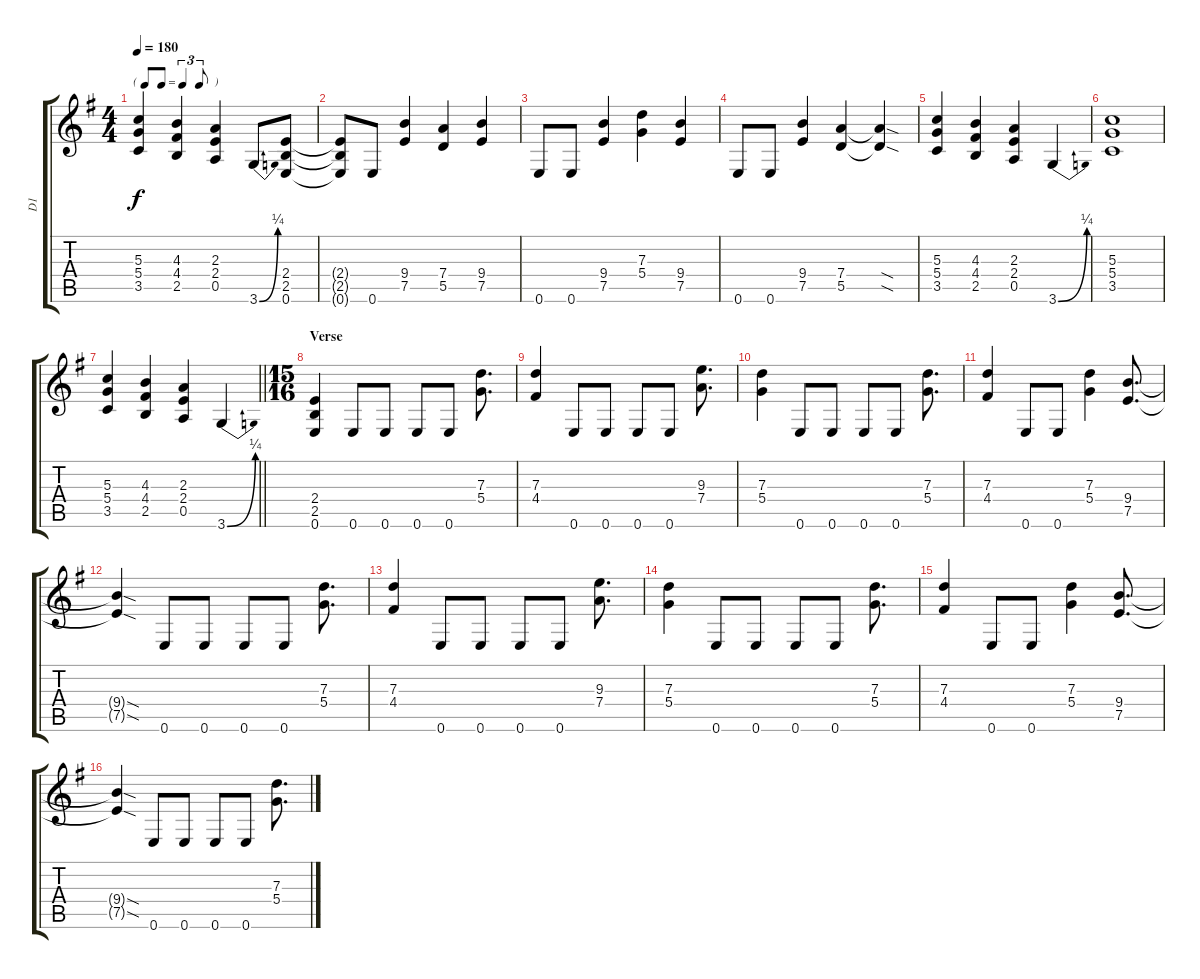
\track ("D1" "D1") {instrument distortionguitar}
\staff {score tabs}
\tuning (E4 B3 G3 D3 A2 E2) {hide}
\ts (4 4)
\tf triplet8th
\tempo 180
\clef g2
\ks g
(5.3 5.4 3.5).4{dy f} (4.3 4.4 2.5).4 (2.3 2.4 0.5).4 3.6{be (bend 0 0 60 1)}.8 (2.4 2.5 0.6).8 |
(2.4{t} 2.5{t} 0.6{t}).8 0.6.8 (9.4 7.5).4 (7.4 5.5).4 (9.4 7.5).4 |
0.6.8 0.6.8 (9.4 7.5).4 (7.3 5.4).4 (9.4 7.5).4 |
0.6.8 0.6.8 (9.4 7.5).4 (7.4 5.5).4 (7.4{sod t} 5.5{sod t}).4 |
(5.3 5.4 3.5).4 (4.3 4.4 2.5).4 (2.3 2.4 0.5).4 3.6{be (bend 0 0 60 1)}.4 |
(5.3 5.4 3.5).1 |
\barLineRight lightlight
(5.3 5.4 3.5).4 (4.3 4.4 2.5).4 (2.3 2.4 0.5).4 3.6{be (bend 0 0 60 1)}.4 |
\ts (15 16)
\section ("" "Verse")
(2.4 2.5 0.6).4 0.6.8 0.6.8 0.6.8 0.6.8 (7.3 5.4).8{d} |
(7.3 4.4).4 0.6.8 0.6.8 0.6.8 0.6.8 (9.3 7.4).8{d} |
(7.3 5.4).4 0.6.8 0.6.8 0.6.8 0.6.8 (7.3 5.4).8{d} |
(7.3 4.4).4 0.6.8 0.6.8 (7.3 5.4).4 (9.4 7.5).8{d} |
(9.4{sod t} 7.5{sod t}).4 0.6.8 0.6.8 0.6.8 0.6.8 (7.3 5.4).8{d} |
(7.3 4.4).4 0.6.8 0.6.8 0.6.8 0.6.8 (9.3 7.4).8{d} |
(7.3 5.4).4 0.6.8 0.6.8 0.6.8 0.6.8 (7.3 5.4).8{d} |
(7.3 4.4).4 0.6.8 0.6.8 (7.3 5.4).4 (9.4 7.5).8{d} |
(9.4{sod t} 7.5{sod t}).4 0.6.8 0.6.8 0.6.8 0.6.8 (7.3 5.4).8{d}
